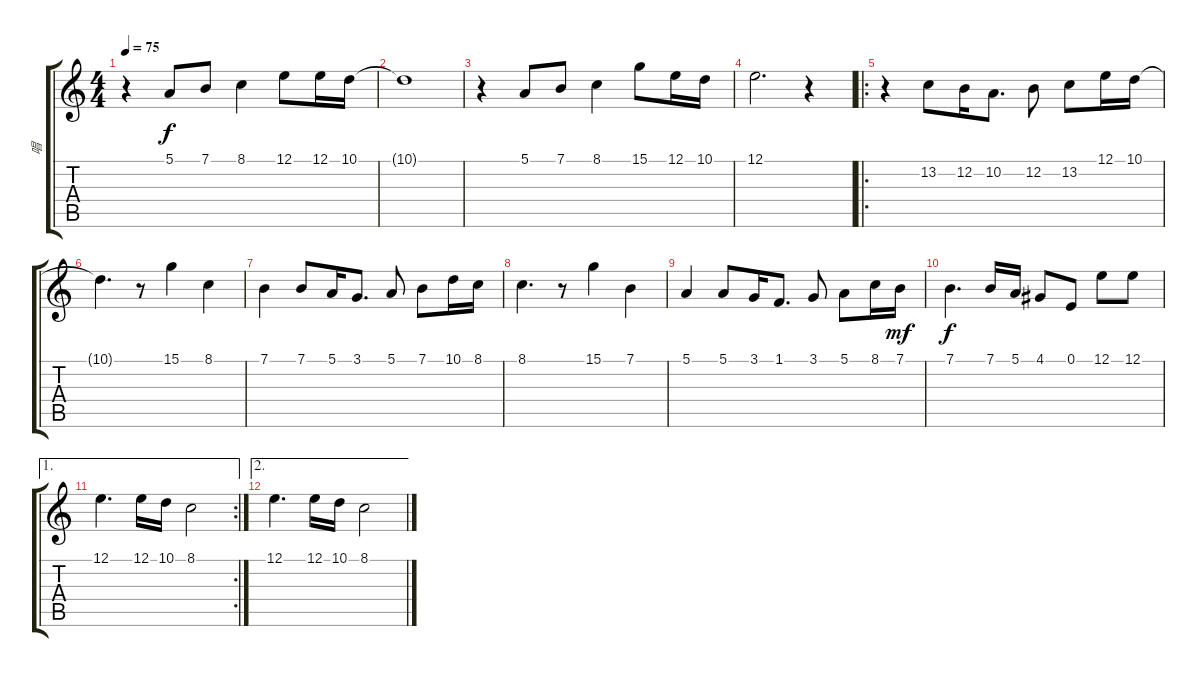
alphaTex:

\track ("唱" "唱") {instrument voiceoohs}
\staff {score tabs}
\tuning (E4 B3 G3 D3 A2 E2) {hide}
\ts (4 4)
\tempo 75
\clef g2
\ks c
r.4{dy f} 5.1.8 7.1.8 8.1.4 12.1.8 12.1.16 10.1.16 |
10.1{t}.1 |
r.4 5.1.8 7.1.8 8.1.4 15.1.8 12.1.16 10.1.16 |
12.1.2{d} r.4 |
\ro
r.4 13.2.8 12.2.16 10.2.8{d} 12.2.8 13.2.8 12.1.16 10.1.16 |
10.1{t}.4{d} r.8 15.1.4 8.1.4 |
7.1.4 7.1.8 5.1.16 3.1.8{d} 5.1.8 7.1.8 10.1.16 8.1.16 |
8.1.4{d} r.8 15.1.4 7.1.4 |
5.1.4 5.1.8 3.1.16 1.1.8{d} 3.1.8 5.1.8 8.1.16 7.1.16{dy mf} |
7.1.4{d dy f} 7.1.16 5.1.16 4.1.8 0.1.8 12.1.8 12.1.8 |
\ae 1
\rc 2
12.1.4{d} 12.1.16 10.1.16 8.1.2{txt ""} |
\ae 2
12.1.4{d} 12.1.16 10.1.16 8.1.2
